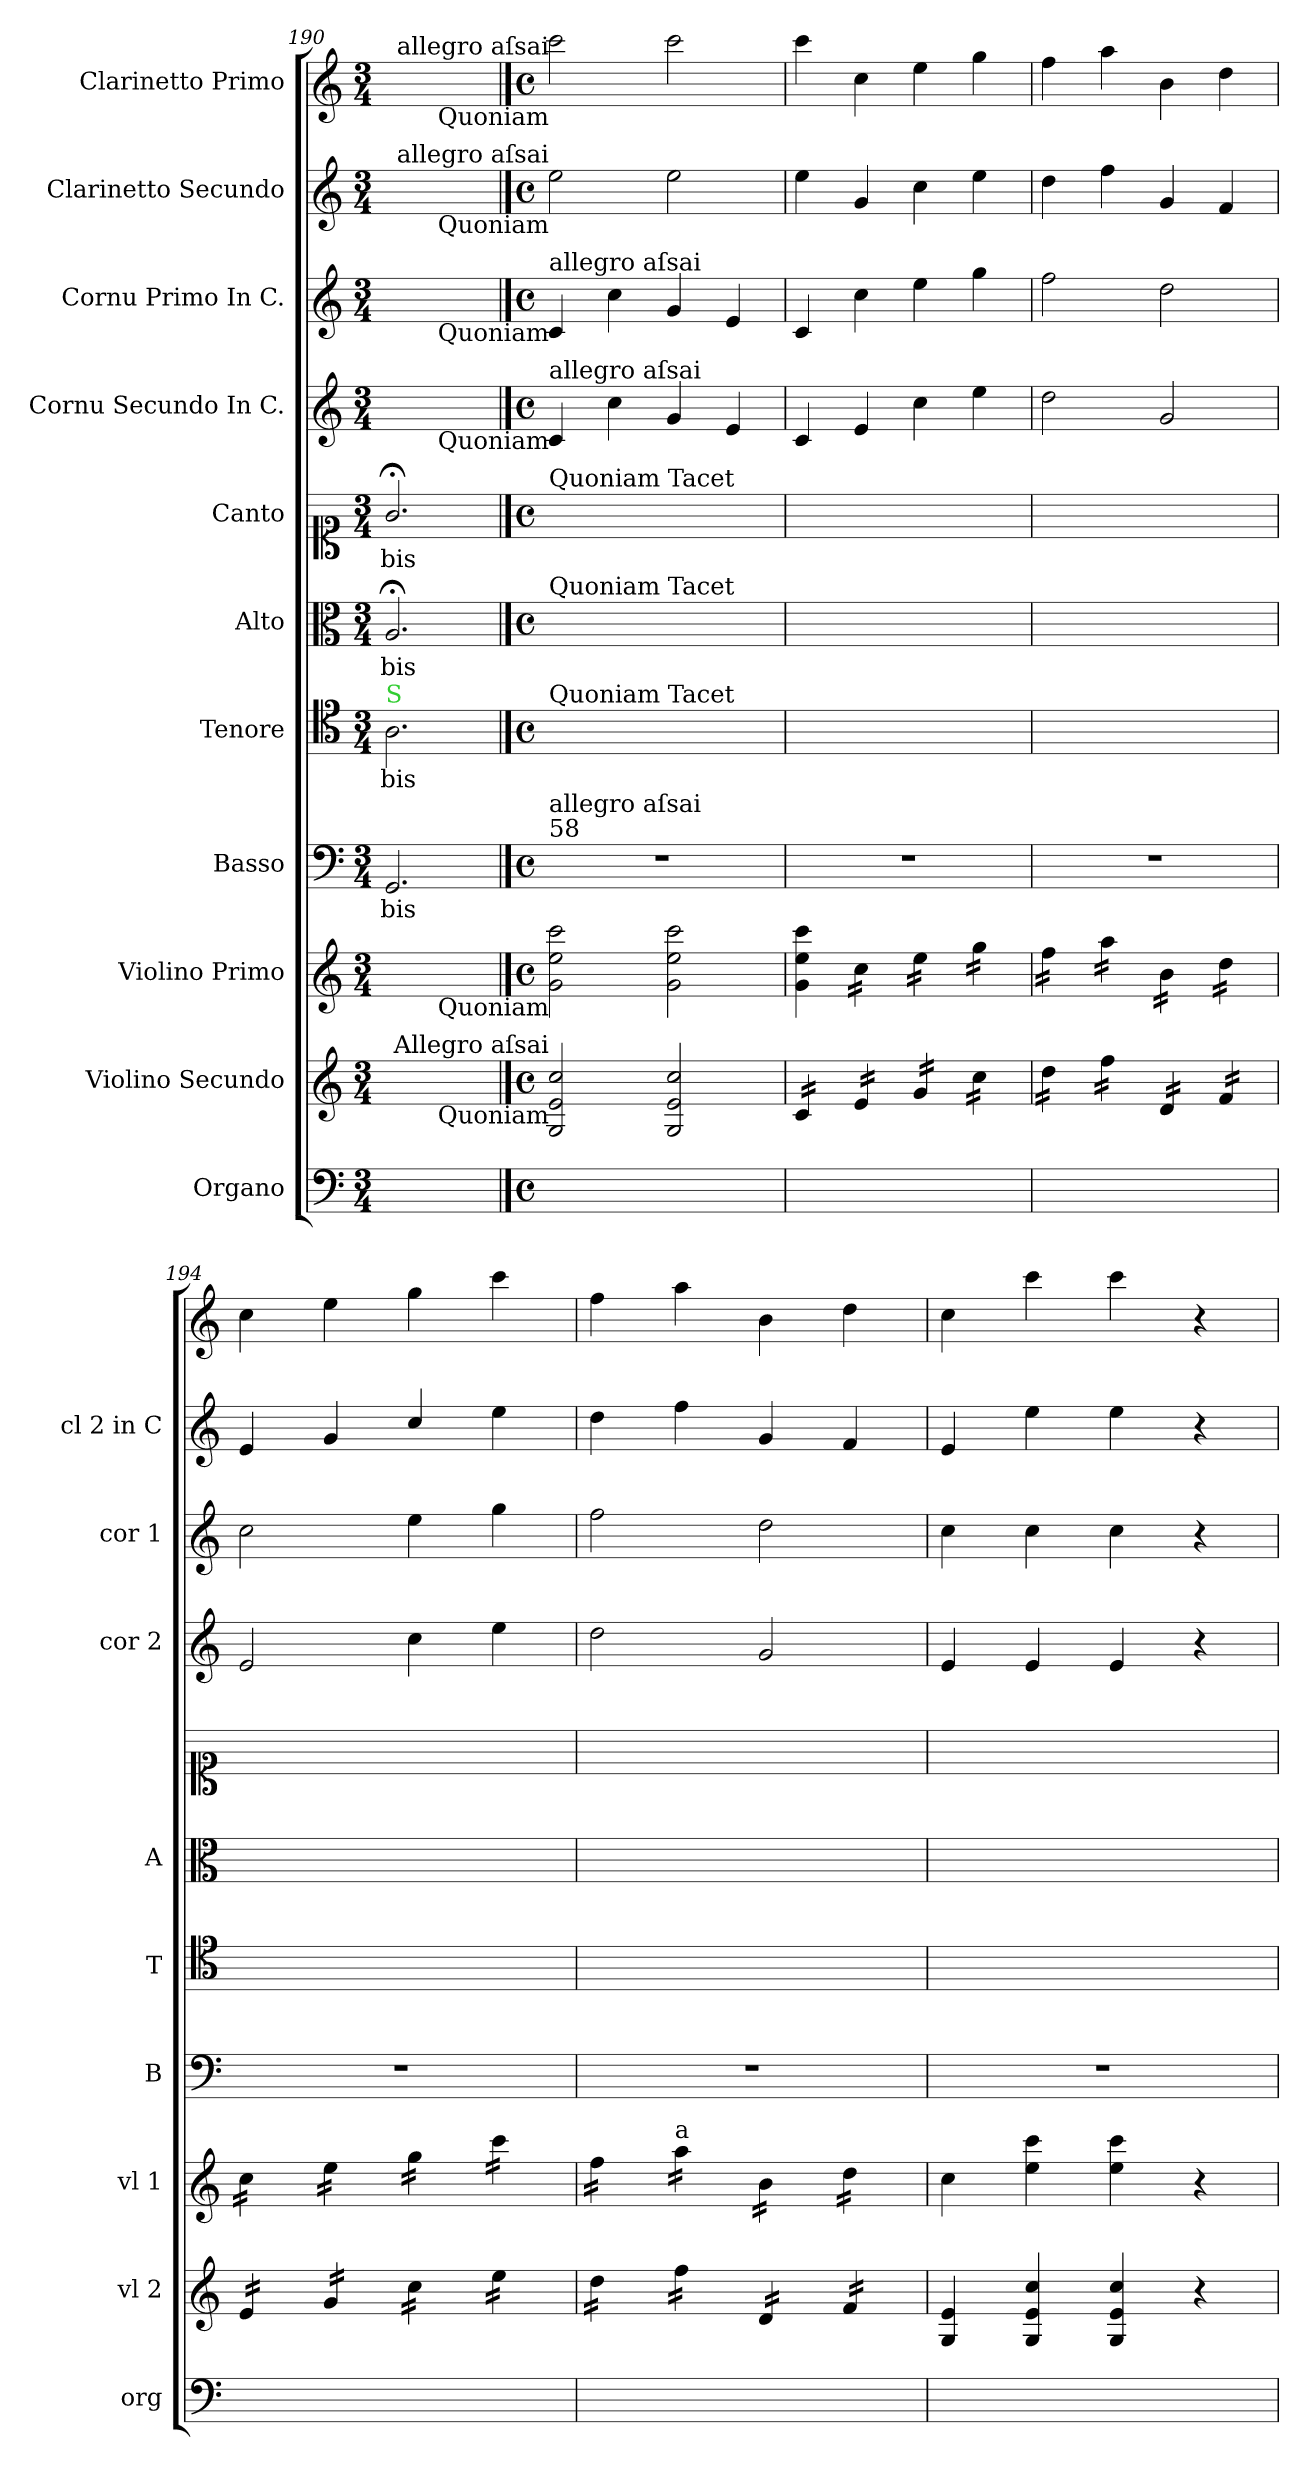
**kern	**kern	**kern	**kern	**text	**kern	**text	**kern	**text	**kern	**text	**kern	**kern	**kern	**kern
*part11	*part10	*part9	*part8	*part8	*part7	*part7	*part6	*part6	*part5	*part5	*part4	*part3	*part2	*part1
*staff11	*staff10	*staff9	*staff8	*staff8	*staff7	*staff7	*staff6	*staff6	*staff5	*staff5	*staff4	*staff3	*staff2	*staff1
*I"Organo	*I"Violino Secundo	*I"Violino Primo	*I"Basso	*	*I"Tenore	*	*I"Alto	*	*I"Canto	*	*I"Cornu Secundo In C.	*I"Cornu Primo In C.	*I"Clarinetto Secundo	*I"Clarinetto Primo
*I'org	*I'vl 2	*I'vl 1	*I'B	*	*I'T	*	*I'A	*	*	*	*I'cor 2	*I'cor 1	*I'cl 2 in C	*
*clefF4	*clefG2	*clefG2	*clefF4	*	*clefC4	*	*clefC3	*	*clefC1	*	*clefG2	*clefG2	*clefG2	*clefG2
*k[]	*k[]	*k[]	*k[]	*	*k[]	*	*k[]	*	*k[]	*	*k[]	*k[]	*k[]	*k[]
*M3/4	*M3/4	*M3/4	*M3/4	*	*M3/4	*	*M3/4	*	*M3/4	*	*M3/4	*M3/4	*M3/4	*M3/4
=190	=190	=190	=190	=190	=190	=190	=190	=190	=190	=190	=190	=190	=190	=190
!	!	!	!	!	!LO:TX:a:color=limegreen:t=S	!	!	!	!	!	!	!	!	!
2.ryy	2.ryy	2.ryy	2.GG/	-bis	2.A\	-bis	2.A;</	-bis	2.g;</	-bis	2.ryy	2.ryy	2.ryy	2.ryy
==191	==191	==191	==191	==191	==191	==191	==191	==191	==191	==191	==191	==191	==191	==191
*M4/4	*M4/4	*M4/4	*M4/4	*	*M4/4	*	*M4/4	*	*M4/4	*	*M4/4	*M4/4	*M4/4	*M4/4
*met(c)	*met(c)	*met(c)	*met(c)	*	*met(c)	*	*met(c)	*	*met(c)	*	*met(c)	*met(c)	*met(c)	*met(c)
!	!	!	!	!	!	!	!	!	!	!	!	!	!	!LO:TX:a:rj:t=allegro aſsai
!	!	!	!	!	!	!	!	!	!	!	!	!	!	!LO:TX:b:rj:t=Quoniam
!	!	!	!	!	!	!	!	!	!	!	!	!	!LO:TX:a:rj:t=allegro aſsai	!
!	!	!	!	!	!	!	!	!	!	!	!	!	!LO:TX:b:rj:t=Quoniam	!
!	!	!	!	!	!	!	!	!	!	!	!	!LO:TX:a:t=allegro aſsai	!	!
!	!	!	!	!	!	!	!	!	!	!	!	!LO:TX:b:rj:t=Quoniam	!	!
!	!	!	!	!	!	!	!	!	!	!	!LO:TX:a:t=allegro aſsai	!	!	!
!	!	!	!	!	!	!	!	!	!	!	!LO:TX:b:rj:t=Quoniam	!	!	!
!	!	!	!	!	!	!	!	!	!LO:TX:a:t=Quoniam Tacet	!	!	!	!	!
!	!	!	!	!	!	!	!LO:TX:a:t=Quoniam Tacet	!	!	!	!	!	!	!
!	!	!	!	!	!LO:TX:a:t=Quoniam Tacet	!	!	!	!	!	!	!	!	!
!	!	!	!LO:TX:a:t=58	!	!	!	!	!	!	!	!	!	!	!
!	!	!	!LO:TX:a:t=allegro aſsai	!	!	!	!	!	!	!	!	!	!	!
!	!	!LO:TX:b:rj:t=Quoniam	!	!	!	!	!	!	!	!	!	!	!	!
!	!LO:TX:a:rj:t=Allegro aſsai	!	!	!	!	!	!	!	!	!	!	!	!	!
!	!LO:TX:b:rj:t=Quoniam	!	!	!	!	!	!	!	!	!	!	!	!	!
1ryy	2G/ 2e/ 2cc/	2g\ 2ee\ 2ccc\	1r	.	1ryy	.	1ryy	.	1ryy	.	4c/	4c/	2ee\	2ccc\
.	.	.	.	.	.	.	.	.	.	.	4cc\	4cc\	.	.
.	2G/ 2e/ 2cc/	2g\ 2ee\ 2ccc\	.	.	.	.	.	.	.	.	4g/	4g/	2ee\	2ccc\
.	.	.	.	.	.	.	.	.	.	.	4e/	4e/	.	.
=192	=192	=192	=192	=192	=192	=192	=192	=192	=192	=192	=192	=192	=192	=192
*	*tremolo	*	*	*	*	*	*	*	*	*	*	*	*	*
1ryy	16c/LL	4g\ 4ee\ 4ccc\	1r	.	1ryy	.	1ryy	.	1ryy	.	4c/	4c/	4ee\	4ccc\
.	16c/	.	.	.	.	.	.	.	.	.	.	.	.	.
.	16c/	.	.	.	.	.	.	.	.	.	.	.	.	.
.	16c/JJ	.	.	.	.	.	.	.	.	.	.	.	.	.
*	*	*tremolo	*	*	*	*	*	*	*	*	*	*	*	*
.	16e/LL	16cc\LL	.	.	.	.	.	.	.	.	4e/	4cc\	4g/	4cc\
.	16e/	16cc\	.	.	.	.	.	.	.	.	.	.	.	.
.	16e/	16cc\	.	.	.	.	.	.	.	.	.	.	.	.
.	16e/JJ	16cc\JJ	.	.	.	.	.	.	.	.	.	.	.	.
.	16g/LL	16ee\LL	.	.	.	.	.	.	.	.	4cc\	4ee\	4cc\	4ee\
.	16g/	16ee\	.	.	.	.	.	.	.	.	.	.	.	.
.	16g/	16ee\	.	.	.	.	.	.	.	.	.	.	.	.
.	16g/JJ	16ee\JJ	.	.	.	.	.	.	.	.	.	.	.	.
.	16cc\LL	16gg\LL	.	.	.	.	.	.	.	.	4ee\	4gg\	4ee\	4gg\
.	16cc\	16gg\	.	.	.	.	.	.	.	.	.	.	.	.
.	16cc\	16gg\	.	.	.	.	.	.	.	.	.	.	.	.
.	16cc\JJ	16gg\JJ	.	.	.	.	.	.	.	.	.	.	.	.
=193	=193	=193	=193	=193	=193	=193	=193	=193	=193	=193	=193	=193	=193	=193
1ryy	16dd\LL	16ff\LL	1r	.	1ryy	.	1ryy	.	1ryy	.	2dd\	2ff\	4dd\	4ff\
.	16dd\	16ff\	.	.	.	.	.	.	.	.	.	.	.	.
.	16dd\	16ff\	.	.	.	.	.	.	.	.	.	.	.	.
.	16dd\JJ	16ff\JJ	.	.	.	.	.	.	.	.	.	.	.	.
.	16ff\LL	16aa\LL	.	.	.	.	.	.	.	.	.	.	4ff\	4aa\
.	16ff\	16aa\	.	.	.	.	.	.	.	.	.	.	.	.
.	16ff\	16aa\	.	.	.	.	.	.	.	.	.	.	.	.
.	16ff\JJ	16aa\JJ	.	.	.	.	.	.	.	.	.	.	.	.
.	16d/LL	16b\LL	.	.	.	.	.	.	.	.	2g/	2dd\	4g/	4b\
.	16d/	16b\	.	.	.	.	.	.	.	.	.	.	.	.
.	16d/	16b\	.	.	.	.	.	.	.	.	.	.	.	.
.	16d/JJ	16b\JJ	.	.	.	.	.	.	.	.	.	.	.	.
.	16f/LL	16dd\LL	.	.	.	.	.	.	.	.	.	.	4f/	4dd\
.	16f/	16dd\	.	.	.	.	.	.	.	.	.	.	.	.
.	16f/	16dd\	.	.	.	.	.	.	.	.	.	.	.	.
.	16f/JJ	16dd\JJ	.	.	.	.	.	.	.	.	.	.	.	.
=194	=194	=194	=194	=194	=194	=194	=194	=194	=194	=194	=194	=194	=194	=194
1ryy	16e/LL	16cc\LL	1r	.	1ryy	.	1ryy	.	1ryy	.	2e/	2cc\	4e/	4cc\
.	16e/	16cc\	.	.	.	.	.	.	.	.	.	.	.	.
.	16e/	16cc\	.	.	.	.	.	.	.	.	.	.	.	.
.	16e/JJ	16cc\JJ	.	.	.	.	.	.	.	.	.	.	.	.
.	16g/LL	16ee\LL	.	.	.	.	.	.	.	.	.	.	4g/	4ee\
.	16g/	16ee\	.	.	.	.	.	.	.	.	.	.	.	.
.	16g/	16ee\	.	.	.	.	.	.	.	.	.	.	.	.
.	16g/JJ	16ee\JJ	.	.	.	.	.	.	.	.	.	.	.	.
.	16cc\LL	16gg\LL	.	.	.	.	.	.	.	.	4cc\	4ee\	4cc/	4gg\
.	16cc\	16gg\	.	.	.	.	.	.	.	.	.	.	.	.
.	16cc\	16gg\	.	.	.	.	.	.	.	.	.	.	.	.
.	16cc\JJ	16gg\JJ	.	.	.	.	.	.	.	.	.	.	.	.
.	16ee\LL	16ccc\LL	.	.	.	.	.	.	.	.	4ee\	4gg\	4ee\	4ccc\
.	16ee\	16ccc\	.	.	.	.	.	.	.	.	.	.	.	.
.	16ee\	16ccc\	.	.	.	.	.	.	.	.	.	.	.	.
.	16ee\JJ	16ccc\JJ	.	.	.	.	.	.	.	.	.	.	.	.
=195	=195	=195	=195	=195	=195	=195	=195	=195	=195	=195	=195	=195	=195	=195
1ryy	16dd\LL	16ff\LL	1r	.	1ryy	.	1ryy	.	1ryy	.	2dd\	2ff\	4dd\	4ff\
.	16dd\	16ff\	.	.	.	.	.	.	.	.	.	.	.	.
.	16dd\	16ff\	.	.	.	.	.	.	.	.	.	.	.	.
.	16dd\JJ	16ff\JJ	.	.	.	.	.	.	.	.	.	.	.	.
!	!	!LO:TX:a:t=a	!	!	!	!	!	!	!	!	!	!	!	!
.	16ff\LL	16aa\LL	.	.	.	.	.	.	.	.	.	.	4ff\	4aa\
.	16ff\	16aa\	.	.	.	.	.	.	.	.	.	.	.	.
.	16ff\	16aa\	.	.	.	.	.	.	.	.	.	.	.	.
.	16ff\JJ	16aa\JJ	.	.	.	.	.	.	.	.	.	.	.	.
.	16d/LL	16b\LL	.	.	.	.	.	.	.	.	2g/	2dd\	4g/	4b\
.	16d/	16b\	.	.	.	.	.	.	.	.	.	.	.	.
.	16d/	16b\	.	.	.	.	.	.	.	.	.	.	.	.
.	16d/JJ	16b\JJ	.	.	.	.	.	.	.	.	.	.	.	.
.	16f/LL	16dd\LL	.	.	.	.	.	.	.	.	.	.	4f/	4dd\
.	16f/	16dd\	.	.	.	.	.	.	.	.	.	.	.	.
.	16f/	16dd\	.	.	.	.	.	.	.	.	.	.	.	.
.	16f/JJ	16dd\JJ	.	.	.	.	.	.	.	.	.	.	.	.
*	*	*Xtremolo	*	*	*	*	*	*	*	*	*	*	*	*
*	*Xtremolo	*	*	*	*	*	*	*	*	*	*	*	*	*
=196	=196	=196	=196	=196	=196	=196	=196	=196	=196	=196	=196	=196	=196	=196
1ryy	4G/ 4e/	4cc\	1r	.	1ryy	.	1ryy	.	1ryy	.	4e/	4cc\	4e/	4cc\
.	4G/ 4e/ 4cc/	4ee\ 4ccc\	.	.	.	.	.	.	.	.	4e/	4cc\	4ee\	4ccc\
.	4G/ 4e/ 4cc/	4ee\ 4ccc\	.	.	.	.	.	.	.	.	4e/	4cc\	4ee\	4ccc\
.	4r	4r	.	.	.	.	.	.	.	.	4r	4r	4r	4r
=	=	=	=	=	=	=	=	=	=	=	=	=	=	=
*-	*-	*-	*-	*-	*-	*-	*-	*-	*-	*-	*-	*-	*-	*-
